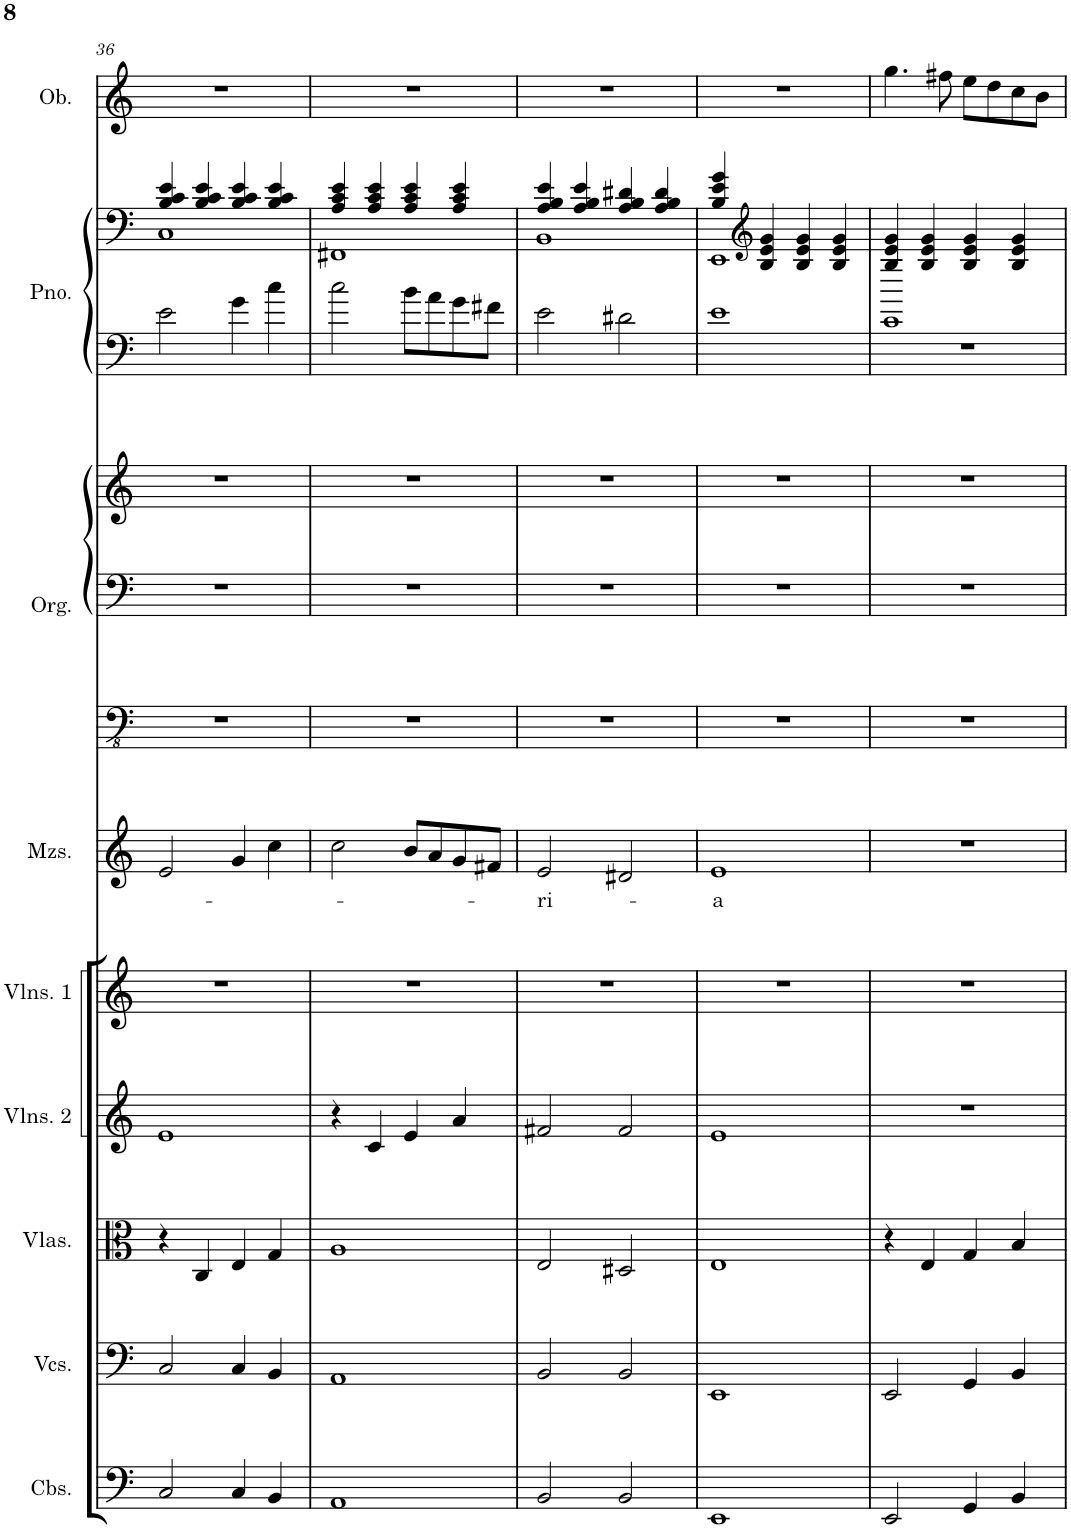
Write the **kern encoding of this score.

**kern	**kern	**kern	**kern	**kern	**kern	**text	**kern	**kern	**kern	**kern	**kern	**kern
*part9	*part8	*part7	*part6	*part5	*part4	*part4	*part3	*part3	*part3	*part2	*part2	*part1
*staff12	*staff11	*staff10	*staff9	*staff8	*staff7	*staff7	*staff6	*staff5	*staff4	*staff3	*staff2	*staff1
*I"Contrabasses	*I"Violoncellos	*I"Violas	*I"Violins 2	*I"Violins 1	*I"Mezzo-soprano	*	*I"Pipe Organ	*	*	*I"Piano	*	*I"Oboe
*I'Cbs.	*I'Vcs.	*I'Vlas.	*I'Vlns. 2	*I'Vlns. 1	*I'Mzs.	*	*I'Org.	*	*	*I'Pno.	*	*I'Ob.
!!LO:PB:g=z
*clefF4	*clefF4	*clefC3	*clefG2	*clefG2	*clefG2	*	*clefFv4	*clefF4	*clefG2	*clefF4	*clefF4	*clefG2
*Trd7c12	*	*	*	*	*	*	*	*	*	*	*	*
*k[]	*k[]	*k[]	*k[]	*k[]	*k[]	*	*k[]	*k[]	*k[]	*k[]	*k[]	*k[]
*M4/4	*M4/4	*M4/4	*M4/4	*M4/4	*M4/4	*	*M4/4	*M4/4	*M4/4	*M4/4	*M4/4	*M4/4
=36	=36	=36	=36	=36	=36	=36	=36	=36	=36	=36	=36	=36
*	*	*	*	*	*	*	*	*	*	*	*^	*
2C/	2C/	4r	1e	1r	2e/	.	1r	1r	1r	2e\	4B/ 4c/ 4e/	1C	1r
.	.	4C/	.	.	.	.	.	.	.	.	4B/ 4c/ 4e/	.	.
4C/	4C/	4E/	.	.	4g/	.	.	.	.	4g\	4B/ 4c/ 4e/	.	.
4BB/	4BB/	4G/	.	.	4cc\	.	.	.	.	4cc\	4B/ 4c/ 4e/	.	.
=37	=37	=37	=37	=37	=37	=37	=37	=37	=37	=37	=37	=37	=37
1AA	1AA	1A	4r	1r	2cc\	.	1r	1r	1r	2cc\	4A/ 4c/ 4e/	1FF#X	1r
.	.	.	4c/	.	.	.	.	.	.	.	4A/ 4c/ 4e/	.	.
.	.	.	4e/	.	8b/L	.	.	.	.	8b\L	4A/ 4c/ 4e/	.	.
.	.	.	.	.	8a/	.	.	.	.	8a\	.	.	.
.	.	.	4a/	.	8g/	.	.	.	.	8g\	4A/ 4c/ 4e/	.	.
.	.	.	.	.	8f#X/J	.	.	.	.	8f#X\J	.	.	.
=38	=38	=38	=38	=38	=38	=38	=38	=38	=38	=38	=38	=38	=38
!	!	!	!	!	!	!LO:LY:b	!	!	!	!	!	!	!
2BB/	2BB/	2E/	2f#X/	1r	2e/	-ri-	1r	1r	1r	2e\	4A/ 4B/ 4e/	1BB	1r
.	.	.	.	.	.	.	.	.	.	.	4A/ 4B/ 4e/	.	.
2BB/	2BB/	2D#X/	2f#/	.	2d#X/	.	.	.	.	2d#X\	4A/ 4B/ 4d#X/	.	.
.	.	.	.	.	.	.	.	.	.	.	4A/ 4B/ 4d#/	.	.
=39	=39	=39	=39	=39	=39	=39	=39	=39	=39	=39	=39	=39	=39
!	!	!	!	!	!	!LO:LY:b	!	!	!	!	!	!	!
1EE	1EE	1E	1e	1r	1e	-a	1r	1r	1r	1e	4B/ 4e/ 4g/	1EE	1r
*	*	*	*	*	*	*	*	*	*	*	*clefG2	*	*
.	.	.	.	.	.	.	.	.	.	.	4B/ 4e/ 4g/	.	.
.	.	.	.	.	.	.	.	.	.	.	4B/ 4e/ 4g/	.	.
.	.	.	.	.	.	.	.	.	.	.	4B/ 4e/ 4g/	.	.
=40	=40	=40	=40	=40	=40	=40	=40	=40	=40	=40	=40	=40	=40
2EE/	2EE/	4r	1r	1r	1r	.	1r	1r	1r	1r	4B/ 4e/ 4g/	1EE	4.gg\
.	.	4E/	.	.	.	.	.	.	.	.	4B/ 4e/ 4g/	.	.
.	.	.	.	.	.	.	.	.	.	.	.	.	8ff#X\
4GG/	4GG/	4G/	.	.	.	.	.	.	.	.	4B/ 4e/ 4g/	.	8ee\L
.	.	.	.	.	.	.	.	.	.	.	.	.	8dd\
4BB/	4BB/	4B/	.	.	.	.	.	.	.	.	4B/ 4e/ 4g/	.	8cc\
.	.	.	.	.	.	.	.	.	.	.	.	.	8b\J
*	*	*	*	*	*	*	*	*	*	*	*v	*v	*
=	=	=	=	=	=	=	=	=	=	=	=	=
*-	*-	*-	*-	*-	*-	*-	*-	*-	*-	*-	*-	*-
